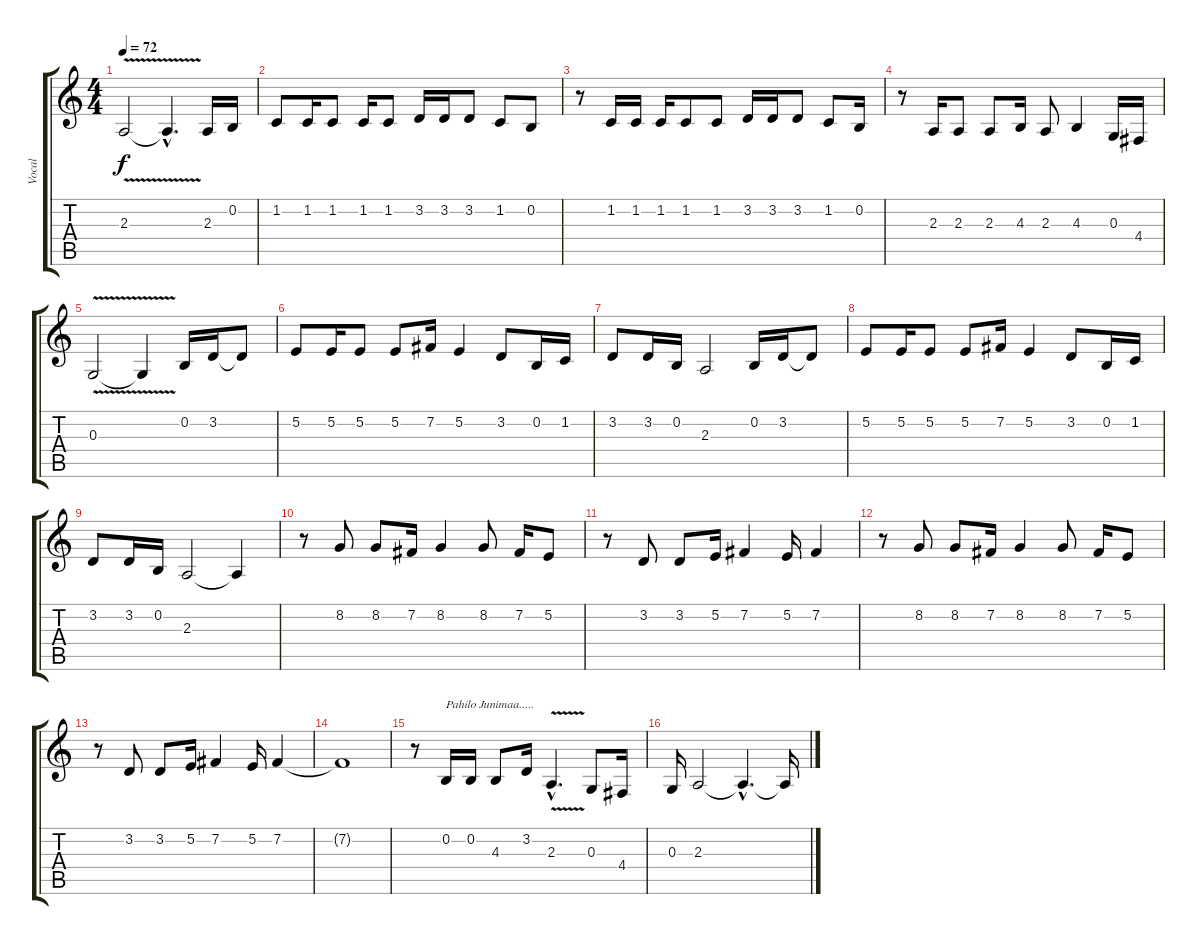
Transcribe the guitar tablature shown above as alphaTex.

\track ("Vocal" "Vocal") {instrument flute}
\staff {score tabs}
\tuning (E4 B3 G3 D3 A2 E2) {hide}
\ts (4 4)
\tempo 72
\clef g2
\ks c
2.3{v}.2{dy f} 2.3{hac t}.4{d} 2.3.16 0.2.16 |
1.2.8 1.2.16 1.2.8 1.2.16 1.2.8 3.2.16 3.2.16 3.2.8 1.2.8 0.2.8 |
r.8 1.2.16 1.2.16 1.2.16 1.2.8 1.2.8 3.2.16 3.2.16 3.2.8 1.2.8 0.2.16 |
r.8 2.3.16 2.3.8 2.3.8 4.3.16 2.3.8 4.3.4 0.3.16 4.4.16 |
0.3{v}.2 0.3{t}.4 0.2.16 3.2.16 3.2{t}.8 |
5.2.8 5.2.16 5.2.8 5.2.8 7.2.16 5.2.4 3.2.8 0.2.16 1.2.16 |
3.2.8 3.2.16 0.2.16 2.3.2 0.2.16 3.2.16 3.2{t}.8 |
5.2.8 5.2.16 5.2.8 5.2.8 7.2.16 5.2.4 3.2.8 0.2.16 1.2.16 |
3.2.8 3.2.16 0.2.16 2.3.2 2.3{t}.4 |
r.8 8.2.8 8.2.8 7.2.16 8.2.4 8.2.8 7.2.16 5.2.8 |
r.8 3.2.8 3.2.8 5.2.16 7.2.4 5.2.16 7.2.4 |
r.8 8.2.8 8.2.8 7.2.16 8.2.4 8.2.8 7.2.16 5.2.8 |
r.8 3.2.8 3.2.8 5.2.16 7.2.4 5.2.16 7.2.4 |
7.2{t}.1 |
r.8 0.2.16{txt "Pahilo Junimaa....."} 0.2.16 4.3.8 3.2.16 2.3{v hac}.4{d} 0.3.8 4.4.16 |
0.3.16 2.3.2 2.3{hac t}.4{d} 2.3{t}.16
